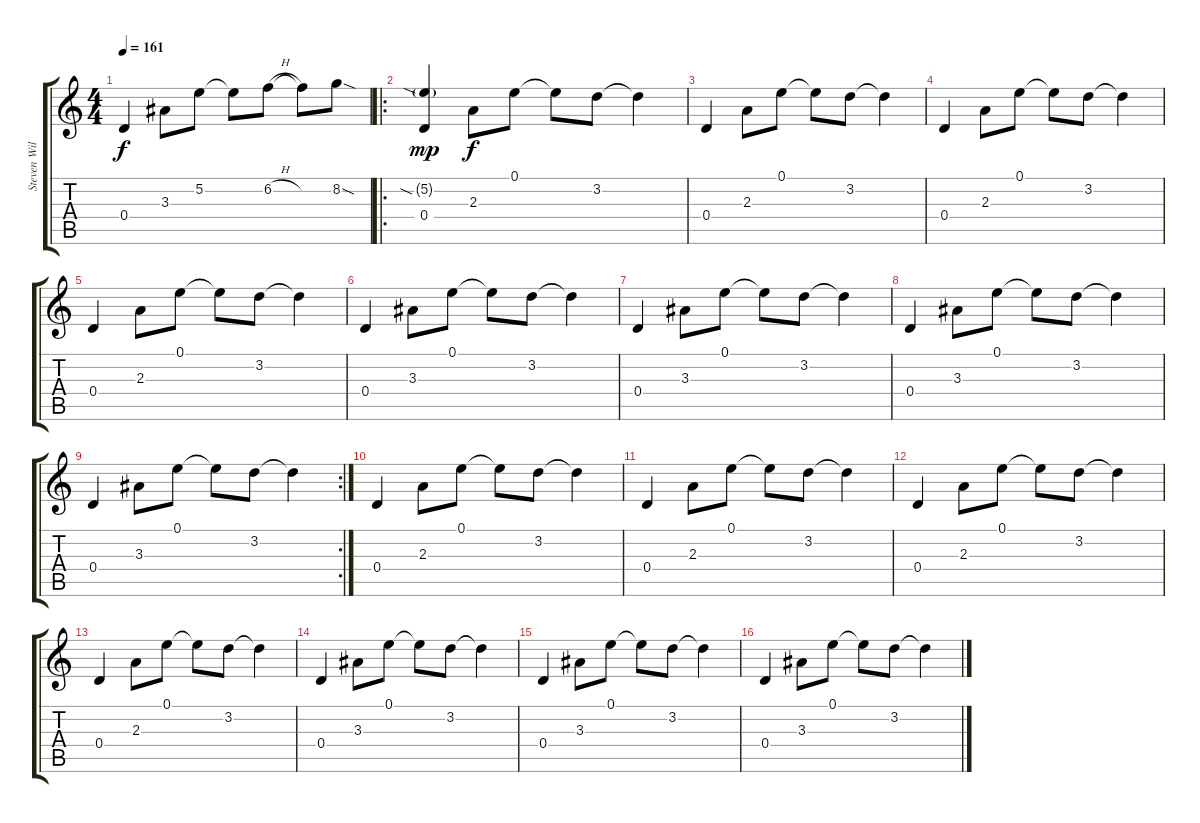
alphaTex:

\track ("Steven Wilson (Guitar 4)" "Steven Wil") {instrument acousticguitarsteel}
\staff {score tabs}
\tuning (E4 B3 G3 D3 A2 D2) {hide}
\ts (4 4)
\tempo 161
\clef g2
\ks c
0.4.4{dy f} 3.3.8 5.2.8 5.2{t}.8 6.2{h}.8 6.2{t}.8 8.2{sod}.8 |
\ro
(5.2{sia g} 0.4).4{dy mp} 2.3.8{dy f} 0.1.8 0.1{t}.8 3.2.8 3.2{t}.4 |
0.4.4 2.3.8 0.1.8 0.1{t}.8 3.2.8 3.2{t}.4 |
0.4.4 2.3.8 0.1.8 0.1{t}.8 3.2.8 3.2{t}.4 |
0.4.4 2.3.8 0.1.8 0.1{t}.8 3.2.8 3.2{t}.4 |
0.4.4 3.3.8 0.1.8 0.1{t}.8 3.2.8 3.2{t}.4 |
0.4.4 3.3.8 0.1.8 0.1{t}.8 3.2.8 3.2{t}.4 |
0.4.4 3.3.8 0.1.8 0.1{t}.8 3.2.8 3.2{t}.4 |
\rc 2
0.4.4 3.3.8 0.1.8 0.1{t}.8 3.2.8 3.2{t}.4 |
0.4.4 2.3.8 0.1.8 0.1{t}.8 3.2.8 3.2{t}.4 |
0.4.4 2.3.8 0.1.8 0.1{t}.8 3.2.8 3.2{t}.4 |
0.4.4 2.3.8 0.1.8 0.1{t}.8 3.2.8 3.2{t}.4 |
0.4.4 2.3.8 0.1.8 0.1{t}.8 3.2.8 3.2{t}.4 |
0.4.4 3.3.8 0.1.8 0.1{t}.8 3.2.8 3.2{t}.4 |
0.4.4 3.3.8 0.1.8 0.1{t}.8 3.2.8 3.2{t}.4 |
0.4.4 3.3.8 0.1.8 0.1{t}.8 3.2.8 3.2{t}.4
